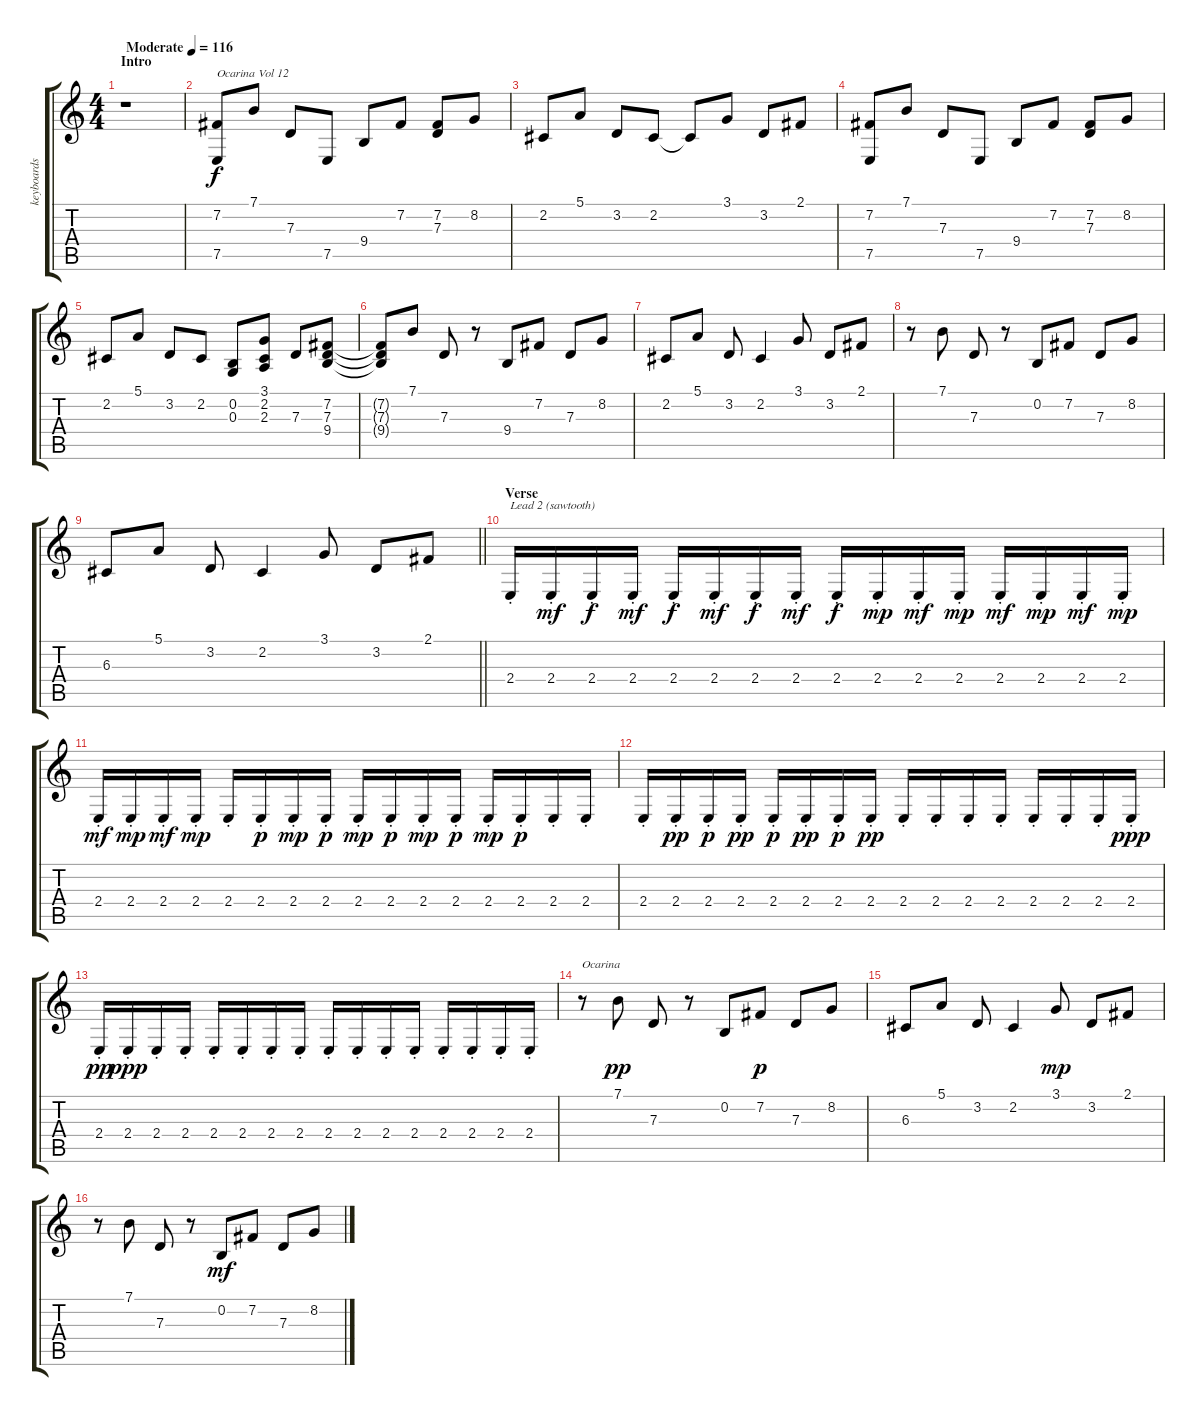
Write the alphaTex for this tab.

\track ("keyboards" "keyboards") {instrument brightacousticpiano}
\staff {score tabs}
\tuning (E4 B3 G3 D3 A2 E2) {hide}
\ts (4 4)
\section ("" "Intro")
\tempo (116 "Moderate")
\clef g2
\ks c
r.1{dy f instrument brightacousticpiano} |
(7.2 7.5).8{txt "Ocarina Vol 12" volume 12 instrument ocarina} 7.1.8 7.3.8 7.5.8 9.4.8 7.2.8 (7.2 7.3).8 8.2.8 |
2.2.8 5.1.8 3.2.8 2.2.8 2.2{t}.8 3.1.8 3.2.8 2.1.8 |
(7.2 7.5).8 7.1.8 7.3.8 7.5.8 9.4.8 7.2.8 (7.2 7.3).8 8.2.8 |
2.2.8 5.1.8 3.2.8 2.2.8 (0.2 0.3).8 (3.1 2.2 2.3).8 7.3.8 (7.2 7.3 9.4).8 |
(7.2{t} 7.3{t} 9.4{t}).8 7.1.8 7.3.8 r.8 9.4.8 7.2.8 7.3.8 8.2.8 |
2.2.8 5.1.8 3.2.8 2.2.4 3.1.8 3.2.8 2.1.8 |
r.8 7.1.8 7.3.8 r.8 0.2.8 7.2.8 7.3.8 8.2.8 |
\barLineRight lightlight
6.3.8 5.1.8 3.2.8 2.2.4 3.1.8 3.2.8 2.1.8 |
\section ("" "Verse")
2.4{st}.16{txt "Lead 2 (sawtooth)" volume 12 instrument lead2sawtooth} 2.4{st}.16{dy mf} 2.4{st}.16{dy f} 2.4{st}.16{dy mf} 2.4{st}.16{dy f} 2.4{st}.16{dy mf} 2.4{st}.16{dy f} 2.4{st}.16{dy mf} 2.4{st}.16{dy f} 2.4{st}.16{dy mp} 2.4{st}.16{dy mf} 2.4{st}.16{dy mp} 2.4{st}.16{dy mf} 2.4{st}.16{dy mp} 2.4{st}.16{dy mf} 2.4{st}.16{dy mp} |
2.4{st}.16{dy mf} 2.4{st}.16{dy mp} 2.4{st}.16{dy mf} 2.4{st}.16{dy mp} 2.4{st}.16 2.4{st}.16{dy p} 2.4{st}.16{dy mp} 2.4{st}.16{dy p} 2.4{st}.16{dy mp} 2.4{st}.16{dy p} 2.4{st}.16{dy mp} 2.4{st}.16{dy p} 2.4{st}.16{dy mp} 2.4{st}.16{dy p} 2.4{st}.16 2.4{st}.16 |
2.4{st}.16 2.4{st}.16{dy pp} 2.4{st}.16{dy p} 2.4{st}.16{dy pp} 2.4{st}.16{dy p} 2.4{st}.16{dy pp} 2.4{st}.16{dy p} 2.4{st}.16{dy pp} 2.4{st}.16 2.4{st}.16 2.4{st}.16 2.4{st}.16 2.4{st}.16 2.4{st}.16 2.4{st}.16 2.4{st}.16{dy ppp} |
2.4{st}.16{dy pp} 2.4{st}.16{dy ppp} 2.4{st}.16 2.4{st}.16 2.4{st}.16 2.4{st}.16 2.4{st}.16 2.4{st}.16 2.4{st}.16 2.4{st}.16 2.4{st}.16 2.4{st}.16 2.4{st}.16 2.4{st}.16 2.4{st}.16 2.4{st}.16 |
r.8{txt "Ocarina" volume 12 instrument ocarina} 7.1.8{dy pp} 7.3.8 r.8 0.2.8 7.2.8{dy p} 7.3.8 8.2.8 |
6.3.8 5.1.8 3.2.8 2.2.4 3.1.8{dy mp} 3.2.8 2.1.8 |
r.8 7.1.8 7.3.8 r.8 0.2.8{dy mf} 7.2.8 7.3.8 8.2.8
